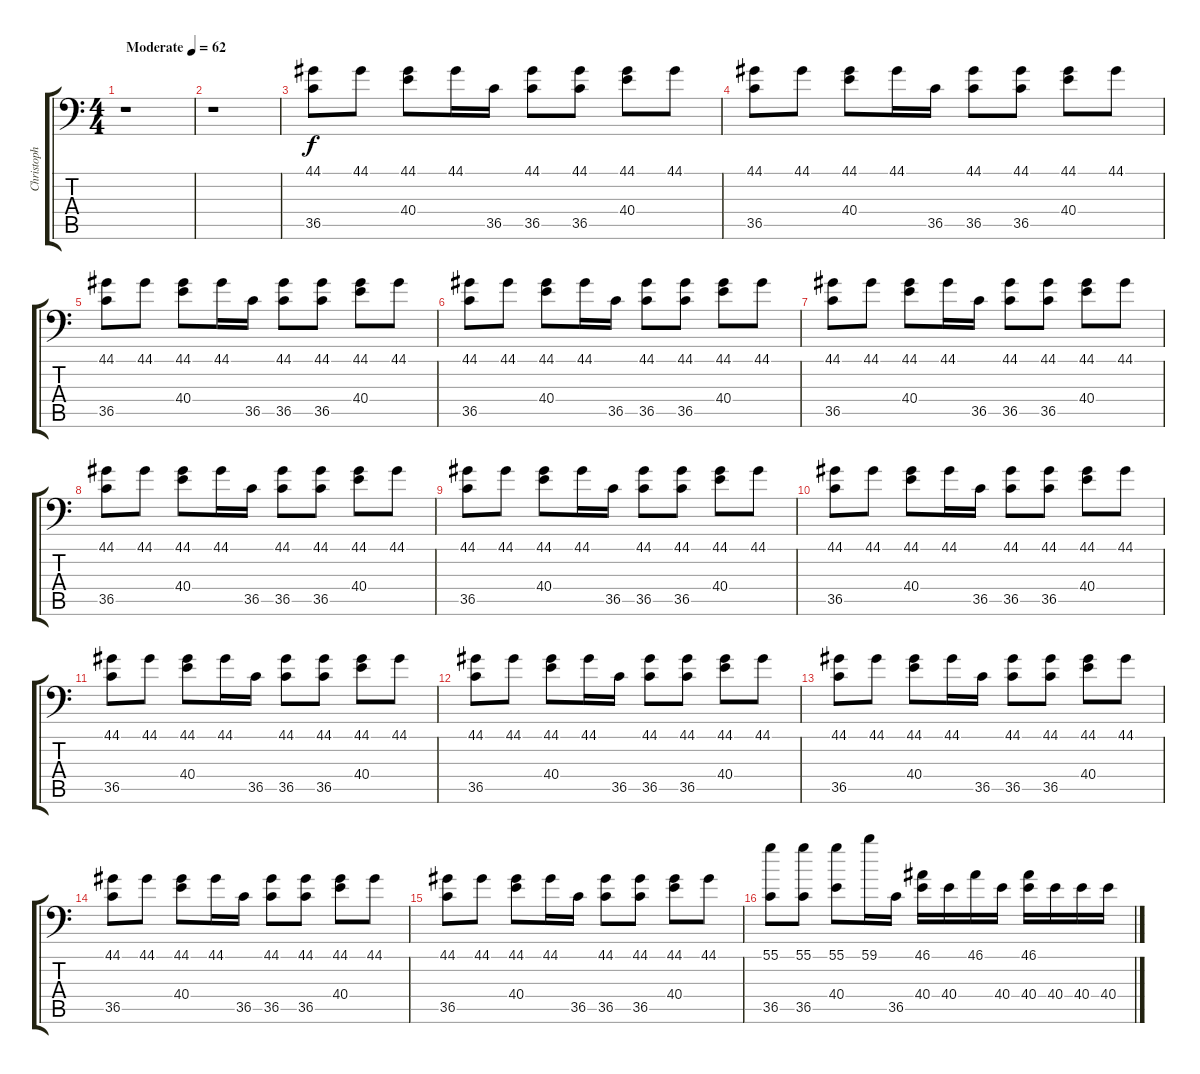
\track ("Christoph Schneider" "Christoph ") {instrument acousticgrandpiano}
\staff {score tabs}
\tuning (C-1 C-1 C-1 C-1 C-1 C-1) {hide}
\ts (4 4)
\tempo (62 "Moderate")
\clef f4
\ks c
r.1{dy f instrument acousticgrandpiano} |
r.1 |
(44.1 36.5).8 44.1.8 (44.1 40.4).8 44.1.16 36.5.16 (44.1 36.5).8 (44.1 36.5).8 (44.1 40.4).8 44.1.8 |
(44.1 36.5).8 44.1.8 (44.1 40.4).8 44.1.16 36.5.16 (44.1 36.5).8 (44.1 36.5).8 (44.1 40.4).8 44.1.8 |
(44.1 36.5).8 44.1.8 (44.1 40.4).8 44.1.16 36.5.16 (44.1 36.5).8 (44.1 36.5).8 (44.1 40.4).8 44.1.8 |
(44.1 36.5).8 44.1.8 (44.1 40.4).8 44.1.16 36.5.16 (44.1 36.5).8 (44.1 36.5).8 (44.1 40.4).8 44.1.8 |
(44.1 36.5).8 44.1.8 (44.1 40.4).8 44.1.16 36.5.16 (44.1 36.5).8 (44.1 36.5).8 (44.1 40.4).8 44.1.8 |
(44.1 36.5).8 44.1.8 (44.1 40.4).8 44.1.16 36.5.16 (44.1 36.5).8 (44.1 36.5).8 (44.1 40.4).8 44.1.8 |
(44.1 36.5).8 44.1.8 (44.1 40.4).8 44.1.16 36.5.16 (44.1 36.5).8 (44.1 36.5).8 (44.1 40.4).8 44.1.8 |
(44.1 36.5).8 44.1.8 (44.1 40.4).8 44.1.16 36.5.16 (44.1 36.5).8 (44.1 36.5).8 (44.1 40.4).8 44.1.8 |
(44.1 36.5).8 44.1.8 (44.1 40.4).8 44.1.16 36.5.16 (44.1 36.5).8 (44.1 36.5).8 (44.1 40.4).8 44.1.8 |
(44.1 36.5).8 44.1.8 (44.1 40.4).8 44.1.16 36.5.16 (44.1 36.5).8 (44.1 36.5).8 (44.1 40.4).8 44.1.8 |
(44.1 36.5).8 44.1.8 (44.1 40.4).8 44.1.16 36.5.16 (44.1 36.5).8 (44.1 36.5).8 (44.1 40.4).8 44.1.8 |
(44.1 36.5).8 44.1.8 (44.1 40.4).8 44.1.16 36.5.16 (44.1 36.5).8 (44.1 36.5).8 (44.1 40.4).8 44.1.8 |
(44.1 36.5).8 44.1.8 (44.1 40.4).8 44.1.16 36.5.16 (44.1 36.5).8 (44.1 36.5).8 (44.1 40.4).8 44.1.8 |
(55.1 36.5).8 (55.1 36.5).8 (55.1 40.4).8 59.1.16 36.5.16 (46.1 40.4).16 40.4.16 46.1.16 40.4.16 (46.1 40.4).16 40.4.16 40.4.16 40.4.16
